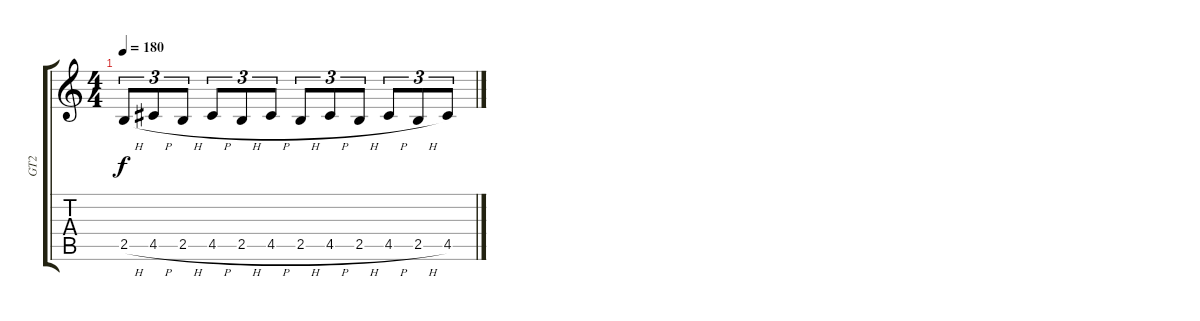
\track ("GT2" "GT2") {instrument overdrivenguitar}
\staff {score tabs}
\tuning (E4 B3 G3 D3 A2 E2) {hide}
\ts (4 4)
\tempo 180
\clef g2
\ks c
2.5{h}.8{tu (3 2) dy f} 4.5{h}.8{tu (3 2)} 2.5{h}.8{tu (3 2)} 4.5{h}.8{tu (3 2)} 2.5{h}.8{tu (3 2)} 4.5{h}.8{tu (3 2)} 2.5{h}.8{tu (3 2)} 4.5{h}.8{tu (3 2)} 2.5{h}.8{tu (3 2)} 4.5{h}.8{tu (3 2)} 2.5{h}.8{tu (3 2)} 4.5.8{tu (3 2)}
